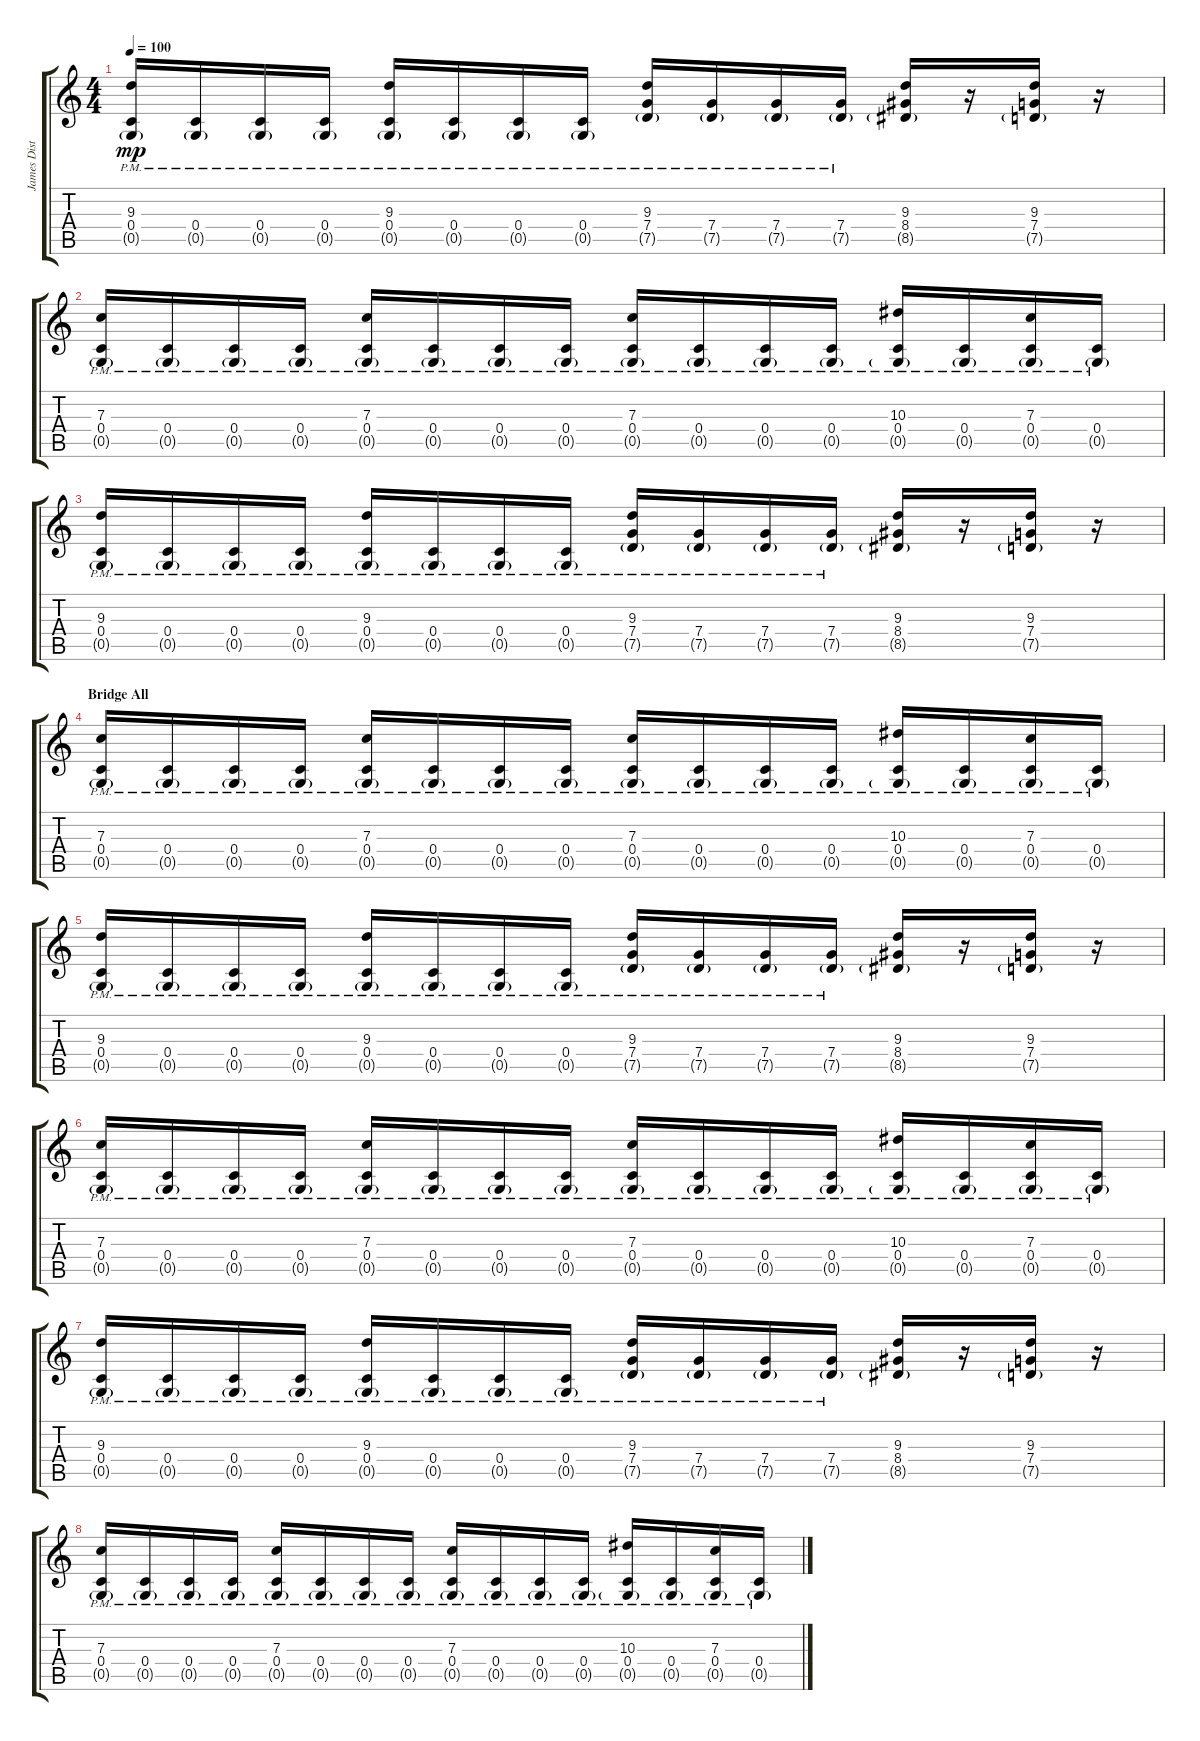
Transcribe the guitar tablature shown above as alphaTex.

\track ("James Distortion" "James Dist") {instrument distortionguitar}
\staff {score tabs}
\tuning (D4 A3 F3 C3 G2 C2) {hide}
\ts (4 4)
\tempo 100
\clef g2
\ks c
(9.3 0.4{pm} 0.5{g pm}).16{dy mp} (0.4{pm} 0.5{g pm}).16 (0.4{pm} 0.5{g pm}).16 (0.4{pm} 0.5{g pm}).16 (9.3{pm} 0.4{pm} 0.5{g pm}).16 (0.4{pm} 0.5{g pm}).16 (0.4{pm} 0.5{g pm}).16 (0.4{pm} 0.5{g pm}).16 (9.3{pm} 7.4{pm} 7.5{g pm}).16 (7.4{pm} 7.5{g pm}).16 (7.4{pm} 7.5{g pm}).16 (7.4{pm} 7.5{g pm}).16 (9.3 8.4 8.5{g}).16 r.16 (9.3 7.4 7.5{g}).16 r.16 |
(7.3{pm} 0.4{pm} 0.5{g pm}).16 (0.4{pm} 0.5{g pm}).16 (0.4{pm} 0.5{g pm}).16 (0.4{pm} 0.5{g pm}).16 (7.3{pm} 0.4{pm} 0.5{g pm}).16 (0.4{pm} 0.5{g pm}).16 (0.4{pm} 0.5{g pm}).16 (0.4{pm} 0.5{g pm}).16 (7.3 0.4{pm} 0.5{g pm}).16 (0.4{pm} 0.5{g pm}).16 (0.4{pm} 0.5{g pm}).16 (0.4{pm} 0.5{g pm}).16 (10.3{pm} 0.4{pm} 0.5{g pm}).16 (0.4{pm} 0.5{g pm}).16 (7.3{pm} 0.4{pm} 0.5{g pm}).16 (0.4{pm} 0.5{g pm}).16 |
(9.3 0.4{pm} 0.5{g pm}).16 (0.4{pm} 0.5{g pm}).16 (0.4{pm} 0.5{g pm}).16 (0.4{pm} 0.5{g pm}).16 (9.3{pm} 0.4{pm} 0.5{g pm}).16 (0.4{pm} 0.5{g pm}).16 (0.4{pm} 0.5{g pm}).16 (0.4{pm} 0.5{g pm}).16 (9.3{pm} 7.4{pm} 7.5{g pm}).16 (7.4{pm} 7.5{g pm}).16 (7.4{pm} 7.5{g pm}).16 (7.4{pm} 7.5{g pm}).16 (9.3 8.4 8.5{g}).16 r.16 (9.3 7.4 7.5{g}).16 r.16 |
\section ("" "Bridge All")
(7.3{pm} 0.4{pm} 0.5{g pm}).16 (0.4{pm} 0.5{g pm}).16 (0.4{pm} 0.5{g pm}).16 (0.4{pm} 0.5{g pm}).16 (7.3{pm} 0.4{pm} 0.5{g pm}).16 (0.4{pm} 0.5{g pm}).16 (0.4{pm} 0.5{g pm}).16 (0.4{pm} 0.5{g pm}).16 (7.3 0.4{pm} 0.5{g pm}).16 (0.4{pm} 0.5{g pm}).16 (0.4{pm} 0.5{g pm}).16 (0.4{pm} 0.5{g pm}).16 (10.3{pm} 0.4{pm} 0.5{g pm}).16 (0.4{pm} 0.5{g pm}).16 (7.3{pm} 0.4{pm} 0.5{g pm}).16 (0.4{pm} 0.5{g pm}).16 |
(9.3 0.4{pm} 0.5{g pm}).16 (0.4{pm} 0.5{g pm}).16 (0.4{pm} 0.5{g pm}).16 (0.4{pm} 0.5{g pm}).16 (9.3{pm} 0.4{pm} 0.5{g pm}).16 (0.4{pm} 0.5{g pm}).16 (0.4{pm} 0.5{g pm}).16 (0.4{pm} 0.5{g pm}).16 (9.3{pm} 7.4{pm} 7.5{g pm}).16 (7.4{pm} 7.5{g pm}).16 (7.4{pm} 7.5{g pm}).16 (7.4{pm} 7.5{g pm}).16 (9.3 8.4 8.5{g}).16 r.16 (9.3 7.4 7.5{g}).16 r.16 |
(7.3{pm} 0.4{pm} 0.5{g pm}).16 (0.4{pm} 0.5{g pm}).16 (0.4{pm} 0.5{g pm}).16 (0.4{pm} 0.5{g pm}).16 (7.3{pm} 0.4{pm} 0.5{g pm}).16 (0.4{pm} 0.5{g pm}).16 (0.4{pm} 0.5{g pm}).16 (0.4{pm} 0.5{g pm}).16 (7.3 0.4{pm} 0.5{g pm}).16 (0.4{pm} 0.5{g pm}).16 (0.4{pm} 0.5{g pm}).16 (0.4{pm} 0.5{g pm}).16 (10.3{pm} 0.4{pm} 0.5{g pm}).16 (0.4{pm} 0.5{g pm}).16 (7.3{pm} 0.4{pm} 0.5{g pm}).16 (0.4{pm} 0.5{g pm}).16 |
(9.3 0.4{pm} 0.5{g pm}).16 (0.4{pm} 0.5{g pm}).16 (0.4{pm} 0.5{g pm}).16 (0.4{pm} 0.5{g pm}).16 (9.3{pm} 0.4{pm} 0.5{g pm}).16 (0.4{pm} 0.5{g pm}).16 (0.4{pm} 0.5{g pm}).16 (0.4{pm} 0.5{g pm}).16 (9.3{pm} 7.4{pm} 7.5{g pm}).16 (7.4{pm} 7.5{g pm}).16 (7.4{pm} 7.5{g pm}).16 (7.4{pm} 7.5{g pm}).16 (9.3 8.4 8.5{g}).16 r.16 (9.3 7.4 7.5{g}).16 r.16 |
(7.3{pm} 0.4{pm} 0.5{g pm}).16 (0.4{pm} 0.5{g pm}).16 (0.4{pm} 0.5{g pm}).16 (0.4{pm} 0.5{g pm}).16 (7.3{pm} 0.4{pm} 0.5{g pm}).16 (0.4{pm} 0.5{g pm}).16 (0.4{pm} 0.5{g pm}).16 (0.4{pm} 0.5{g pm}).16 (7.3 0.4{pm} 0.5{g pm}).16 (0.4{pm} 0.5{g pm}).16 (0.4{pm} 0.5{g pm}).16 (0.4{pm} 0.5{g pm}).16 (10.3{pm} 0.4{pm} 0.5{g pm}).16 (0.4{pm} 0.5{g pm}).16 (7.3{pm} 0.4{pm} 0.5{g pm}).16 (0.4{pm} 0.5{g pm}).16
